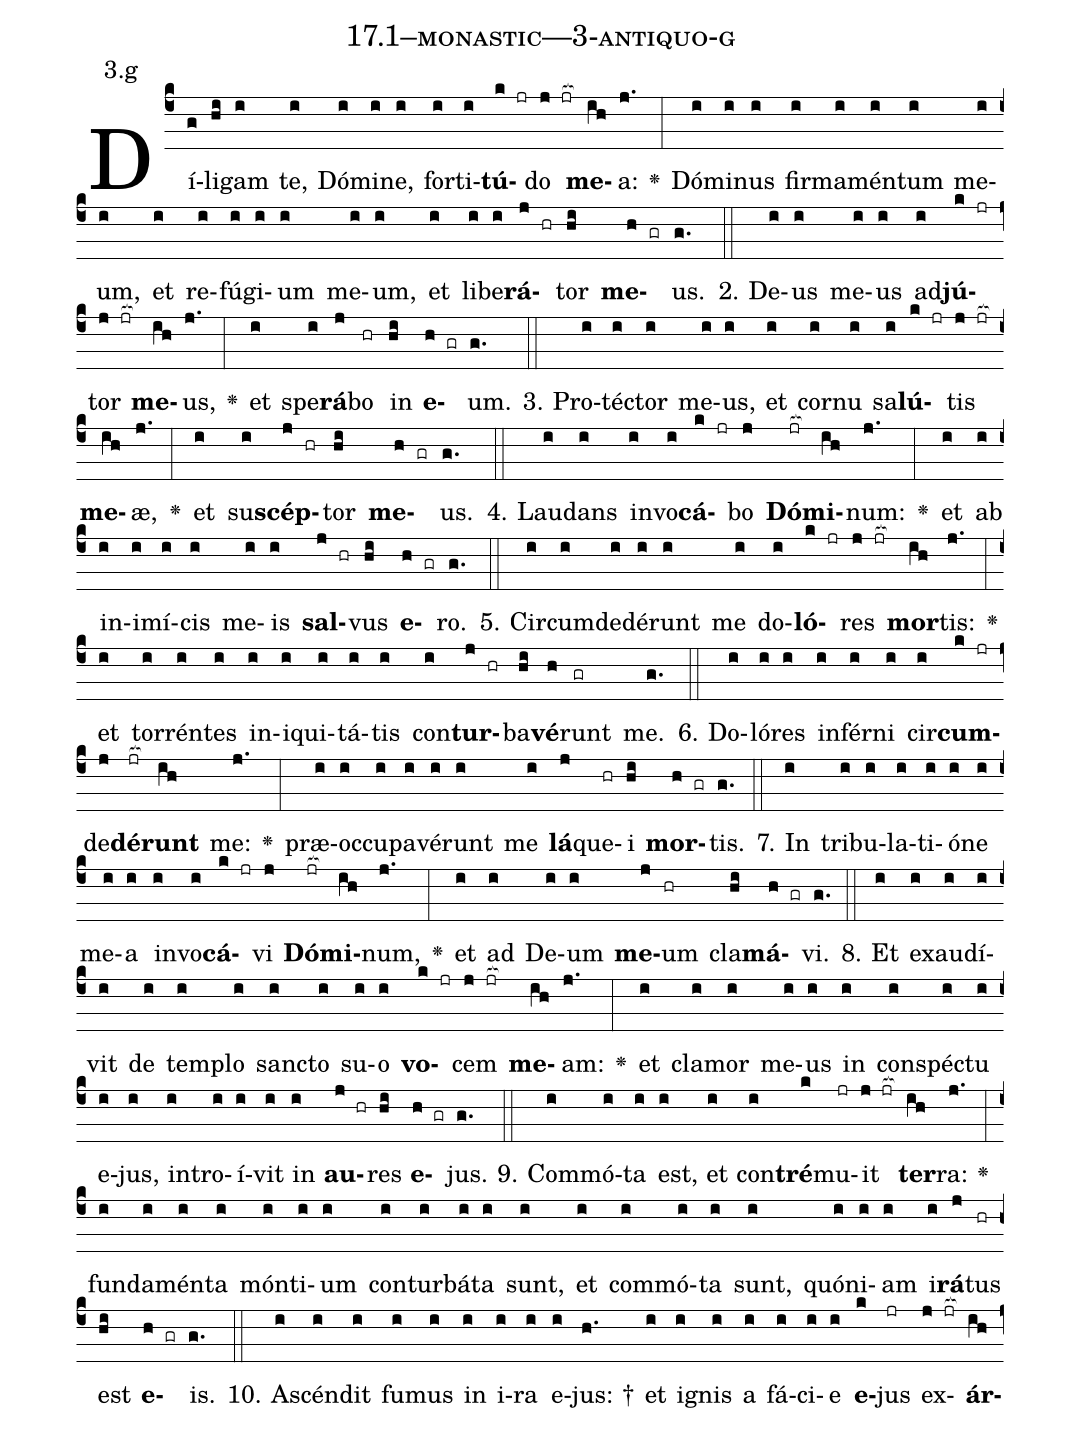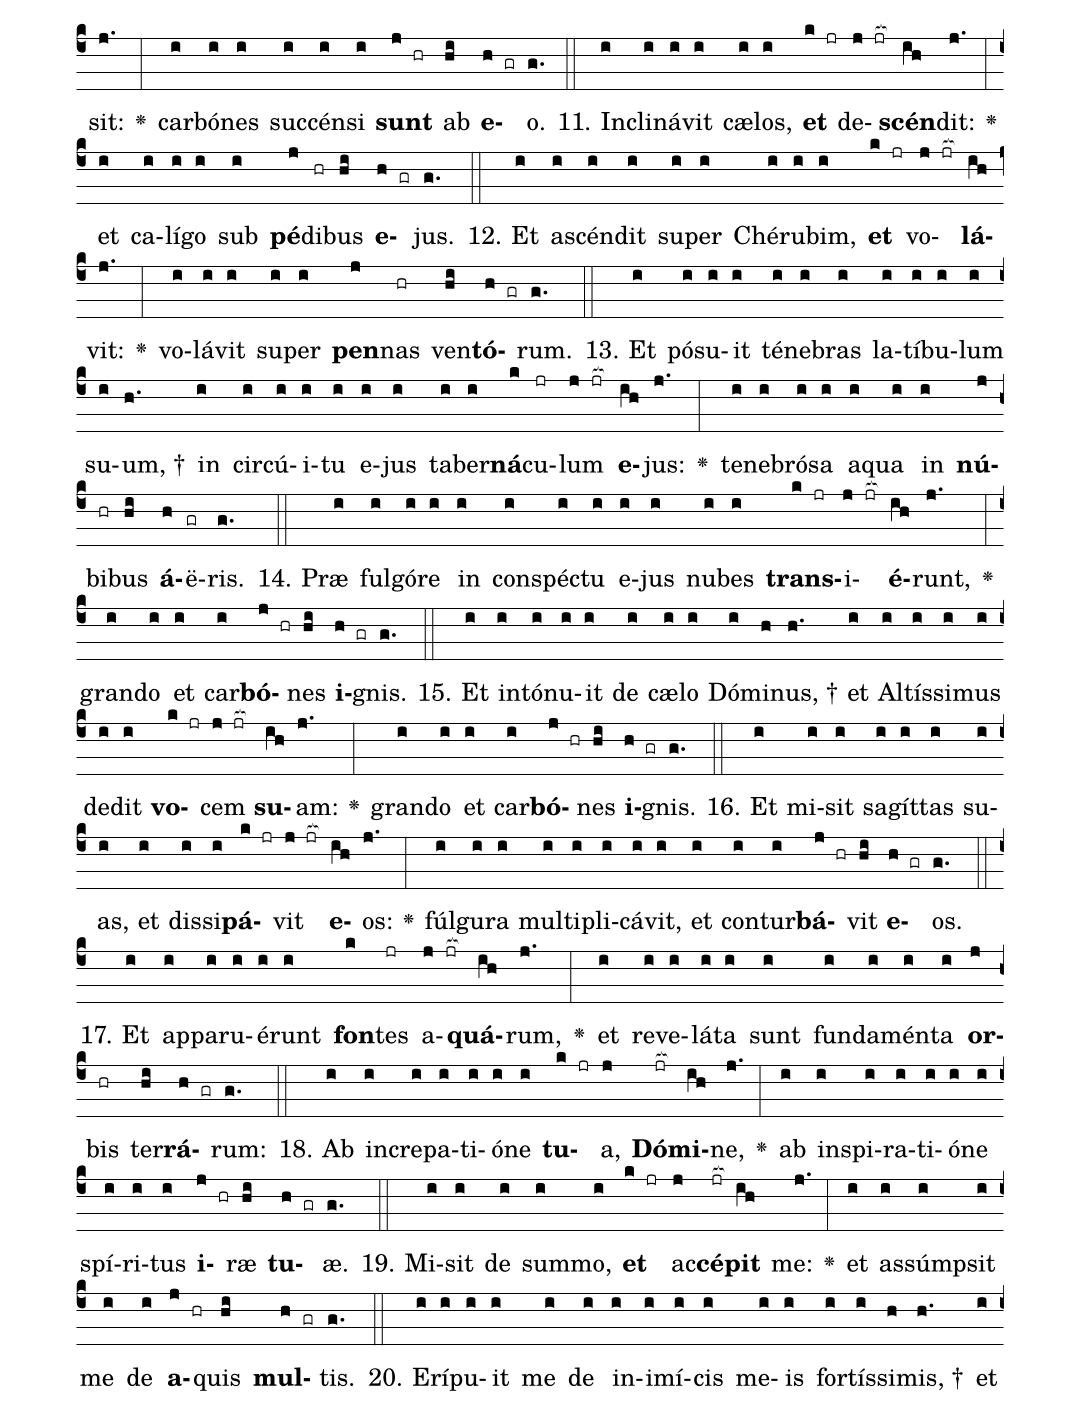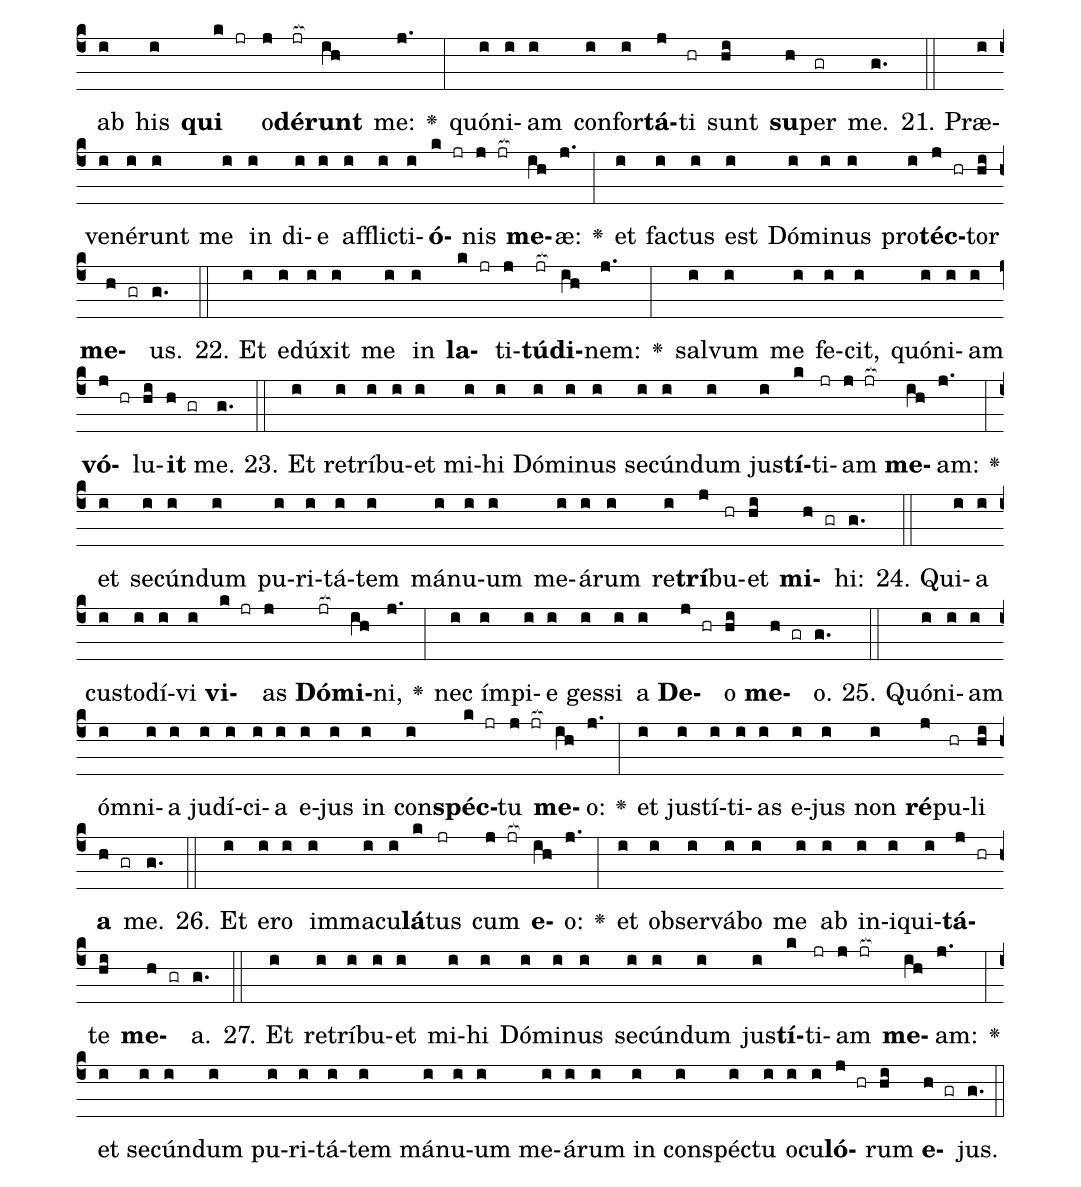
name: 17.1--monastic---3-antiquo-g;
annotation: 3.g;
%%
(c4)Dí(g)li(hi)gam(i) te,(i) Dó(i)mi(i)ne,(i) for(i)ti(i)<b>tú</b>(k jr)do(j jr[ocb:1{]) <b>me</b>(ih[ocb:0}])a:(j.) <v>\greheightstar</v>(:) Dó(i)mi(i)nus(i) fir(i)ma(i)mén(i)tum(i) me(i)um,(i) et(i) re(i)fú(i)gi(i)um(i) me(i)um,(i) et(i) li(i)be(i)<b>rá</b>(j hr)tor(hi) <b>me</b>(h gr)us.(g.) (::)
2. De(i)us(i) me(i)us(i) ad(i)<b>jú</b>(k jr)tor(j jr[ocb:1{]) <b>me</b>(ih[ocb:0}])us,(j.) <v>\greheightstar</v>(:) et(i) spe(i)<b>rá</b>(j)bo(hr) in(hi) <b>e</b>(h gr)um.(g.) (::)
3. Pro(i)téc(i)tor(i) me(i)us,(i) et(i) cor(i)nu(i) sa(i)<b>lú</b>(k jr)tis(j jr[ocb:1{]) <b>me</b>(ih[ocb:0}])æ,(j.) <v>\greheightstar</v>(:) et(i) su(i)<b>scép</b>(j hr)tor(hi) <b>me</b>(h gr)us.(g.) (::)
4. Lau(i)dans(i) in(i)vo(i)<b>cá</b>(k jr)bo(j) <b>Dó</b>(jr[ocb:1{])<b>mi</b>(ih[ocb:0}])num:(j.) <v>\greheightstar</v>(:) et(i) ab(i) in(i)i(i)mí(i)cis(i) me(i)is(i) <b>sal</b>(j hr)vus(hi) <b>e</b>(h gr)ro.(g.) (::)
5. Cir(i)cum(i)de(i)dé(i)runt(i) me(i) do(i)<b>ló</b>(k jr)res(j jr[ocb:1{]) <b>mor</b>(ih[ocb:0}])tis:(j.) <v>\greheightstar</v>(:) et(i) tor(i)rén(i)tes(i) in(i)i(i)qui(i)tá(i)tis(i) con(i)<b>tur</b>(j hr)ba(hi)<b>vé</b>(h)runt(gr) me.(g.) (::)
6. Do(i)ló(i)res(i) in(i)fér(i)ni(i) cir(i)<b>cum</b>(k jr)de(j)<b>dé</b>(jr[ocb:1{])<b>runt</b>(ih[ocb:0}]) me:(j.) <v>\greheightstar</v>(:) præ(i)oc(i)cu(i)pa(i)vé(i)runt(i) me(i) <b>lá</b>(j)que(hr)i(hi) <b>mor</b>(h gr)tis.(g.) (::)
7. In(i) tri(i)bu(i)la(i)ti(i)ó(i)ne(i) me(i)a(i) in(i)vo(i)<b>cá</b>(k jr)vi(j) <b>Dó</b>(jr[ocb:1{])<b>mi</b>(ih[ocb:0}])num,(j.) <v>\greheightstar</v>(:) et(i) ad(i) De(i)um(i) <b>me</b>(j)um(hr) cla(hi)<b>má</b>(h gr)vi.(g.) (::)
8. Et(i) ex(i)au(i)dí(i)vit(i) de(i) tem(i)plo(i) sanc(i)to(i) su(i)o(i) <b>vo</b>(k jr)cem(j jr[ocb:1{]) <b>me</b>(ih[ocb:0}])am:(j.) <v>\greheightstar</v>(:) et(i) cla(i)mor(i) me(i)us(i) in(i) con(i)spéc(i)tu(i) e(i)jus,(i) in(i)tro(i)í(i)vit(i) in(i) <b>au</b>(j hr)res(hi) <b>e</b>(h gr)jus.(g.) (::)
9. Com(i)mó(i)ta(i) est,(i) et(i) con(i)<b>tré</b>(k)mu(jr)it(j jr[ocb:1{]) <b>ter</b>(ih[ocb:0}])ra:(j.) <v>\greheightstar</v>(:) fun(i)da(i)mén(i)ta(i) món(i)ti(i)um(i) con(i)tur(i)bá(i)ta(i) sunt,(i) et(i) com(i)mó(i)ta(i) sunt,(i) quón(i)i(i)am(i) i(i)<b>rá</b>(j)tus(hr) est(hi) <b>e</b>(h gr)is.(g.) (::)
10. A(i)scén(i)dit(i) fu(i)mus(i) in(i) i(i)ra(i) e(i)jus: †(h.) et(i) i(i)gnis(i) a(i) fá(i)ci(i)e(i) <b>e</b>(k)jus(jr) ex(j jr[ocb:1{])<b>ár</b>(ih[ocb:0}])sit:(j.) <v>\greheightstar</v>(:) car(i)bó(i)nes(i) suc(i)cén(i)si(i) <b>sunt</b>(j hr) ab(hi) <b>e</b>(h gr)o.(g.) (::)
11. In(i)cli(i)ná(i)vit(i) cæ(i)los,(i) <b>et</b>(k jr) de(j jr[ocb:1{])<b>scén</b>(ih[ocb:0}])dit:(j.) <v>\greheightstar</v>(:) et(i) ca(i)lí(i)go(i) sub(i) <b>pé</b>(j)di(hr)bus(hi) <b>e</b>(h gr)jus.(g.) (::)
12. Et(i) a(i)scén(i)dit(i) su(i)per(i) Ché(i)ru(i)bim,(i) <b>et</b>(k jr) vo(j jr[ocb:1{])<b>lá</b>(ih[ocb:0}])vit:(j.) <v>\greheightstar</v>(:) vo(i)lá(i)vit(i) su(i)per(i) <b>pen</b>(j)nas(hr) ven(hi)<b>tó</b>(h gr)rum.(g.) (::)
13. Et(i) pó(i)su(i)it(i) té(i)ne(i)bras(i) la(i)tí(i)bu(i)lum(i) su(i)um, †(h.) in(i) cir(i)cú(i)i(i)tu(i) e(i)jus(i) ta(i)ber(i)<b>ná</b>(k)cu(jr)lum(j jr[ocb:1{]) <b>e</b>(ih[ocb:0}])jus:(j.) <v>\greheightstar</v>(:) te(i)ne(i)bró(i)sa(i) a(i)qua(i) in(i) <b>nú</b>(j)bi(hr)bus(hi) <b>á</b>(h)ë(gr)ris.(g.) (::)
14. Præ(i) ful(i)gó(i)re(i) in(i) con(i)spéc(i)tu(i) e(i)jus(i) nu(i)bes(i) <b>trans</b>(k jr)i(j jr[ocb:1{])<b>é</b>(ih[ocb:0}])runt,(j.) <v>\greheightstar</v>(:) gran(i)do(i) et(i) car(i)<b>bó</b>(j hr)nes(hi) <b>i</b>(h gr)gnis.(g.) (::)
15. Et(i) in(i)tó(i)nu(i)it(i) de(i) cæ(i)lo(i) Dó(i)mi(h)nus, †(h.) et(i) Al(i)tís(i)si(i)mus(i) de(i)dit(i) <b>vo</b>(k jr)cem(j jr[ocb:1{]) <b>su</b>(ih[ocb:0}])am:(j.) <v>\greheightstar</v>(:) gran(i)do(i) et(i) car(i)<b>bó</b>(j hr)nes(hi) <b>i</b>(h gr)gnis.(g.) (::)
16. Et(i) mi(i)sit(i) sa(i)gít(i)tas(i) su(i)as,(i) et(i) dis(i)si(i)<b>pá</b>(k jr)vit(j jr[ocb:1{]) <b>e</b>(ih[ocb:0}])os:(j.) <v>\greheightstar</v>(:) fúl(i)gu(i)ra(i) mul(i)ti(i)pli(i)cá(i)vit,(i) et(i) con(i)tur(i)<b>bá</b>(j hr)vit(hi) <b>e</b>(h gr)os.(g.) (::)
17. Et(i) ap(i)pa(i)ru(i)é(i)runt(i) <b>fon</b>(k)tes(jr) a(j jr[ocb:1{])<b>quá</b>(ih[ocb:0}])rum,(j.) <v>\greheightstar</v>(:) et(i) re(i)ve(i)lá(i)ta(i) sunt(i) fun(i)da(i)mén(i)ta(i) <b>or</b>(j)bis(hr) ter(hi)<b>rá</b>(h gr)rum:(g.) (::)
18. Ab(i) in(i)cre(i)pa(i)ti(i)ó(i)ne(i) <b>tu</b>(k jr)a,(j) <b>Dó</b>(jr[ocb:1{])<b>mi</b>(ih[ocb:0}])ne,(j.) <v>\greheightstar</v>(:) ab(i) in(i)spi(i)ra(i)ti(i)ó(i)ne(i) spí(i)ri(i)tus(i) <b>i</b>(j hr)ræ(hi) <b>tu</b>(h gr)æ.(g.) (::)
19. Mi(i)sit(i) de(i) sum(i)mo,(i) <b>et</b>(k jr) ac(j)<b>cé</b>(jr[ocb:1{])<b>pit</b>(ih[ocb:0}]) me:(j.) <v>\greheightstar</v>(:) et(i) as(i)súmp(i)sit(i) me(i) de(i) <b>a</b>(j hr)quis(hi) <b>mul</b>(h gr)tis.(g.) (::)
20. E(i)rí(i)pu(i)it(i) me(i) de(i) in(i)i(i)mí(i)cis(i) me(i)is(i) for(i)tís(i)si(h)mis, †(h.) et(i) ab(i) his(i) <b>qui</b>(k jr) o(j)<b>dé</b>(jr[ocb:1{])<b>runt</b>(ih[ocb:0}]) me:(j.) <v>\greheightstar</v>(:) quón(i)i(i)am(i) con(i)for(i)<b>tá</b>(j)ti(hr) sunt(hi) <b>su</b>(h)per(gr) me.(g.) (::)
21. Præ(i)ve(i)né(i)runt(i) me(i) in(i) di(i)e(i) af(i)flic(i)ti(i)<b>ó</b>(k jr)nis(j jr[ocb:1{]) <b>me</b>(ih[ocb:0}])æ:(j.) <v>\greheightstar</v>(:) et(i) fac(i)tus(i) est(i) Dó(i)mi(i)nus(i) pro(i)<b>téc</b>(j hr)tor(hi) <b>me</b>(h gr)us.(g.) (::)
22. Et(i) e(i)dú(i)xit(i) me(i) in(i) <b>la</b>(k jr)ti(j)<b>tú</b>(jr[ocb:1{])<b>di</b>(ih[ocb:0}])nem:(j.) <v>\greheightstar</v>(:) sal(i)vum(i) me(i) fe(i)cit,(i) quón(i)i(i)am(i) <b>vó</b>(j hr)lu(hi)<b>it</b>(h gr) me.(g.) (::)
23. Et(i) re(i)trí(i)bu(i)et(i) mi(i)hi(i) Dó(i)mi(i)nus(i) se(i)cún(i)dum(i) jus(i)<b>tí</b>(k)ti(jr)am(j jr[ocb:1{]) <b>me</b>(ih[ocb:0}])am:(j.) <v>\greheightstar</v>(:) et(i) se(i)cún(i)dum(i) pu(i)ri(i)tá(i)tem(i) má(i)nu(i)um(i) me(i)á(i)rum(i) re(i)<b>trí</b>(j)bu(hr)et(hi) <b>mi</b>(h gr)hi:(g.) (::)
24. Qui(i)a(i) cus(i)to(i)dí(i)vi(i) <b>vi</b>(k jr)as(j) <b>Dó</b>(jr[ocb:1{])<b>mi</b>(ih[ocb:0}])ni,(j.) <v>\greheightstar</v>(:) nec(i) ím(i)pi(i)e(i) ges(i)si(i) a(i) <b>De</b>(j hr)o(hi) <b>me</b>(h gr)o.(g.) (::)
25. Quón(i)i(i)am(i) óm(i)ni(i)a(i) ju(i)dí(i)ci(i)a(i) e(i)jus(i) in(i) con(i)<b>spéc</b>(k jr)tu(j jr[ocb:1{]) <b>me</b>(ih[ocb:0}])o:(j.) <v>\greheightstar</v>(:) et(i) jus(i)tí(i)ti(i)as(i) e(i)jus(i) non(i) <b>ré</b>(j)pu(hr)li(hi) <b>a</b>(h gr) me.(g.) (::)
26. Et(i) e(i)ro(i) im(i)ma(i)cu(i)<b>lá</b>(k)tus(jr) cum(j jr[ocb:1{]) <b>e</b>(ih[ocb:0}])o:(j.) <v>\greheightstar</v>(:) et(i) ob(i)ser(i)vá(i)bo(i) me(i) ab(i) in(i)i(i)qui(i)<b>tá</b>(j hr)te(hi) <b>me</b>(h gr)a.(g.) (::)
27. Et(i) re(i)trí(i)bu(i)et(i) mi(i)hi(i) Dó(i)mi(i)nus(i) se(i)cún(i)dum(i) jus(i)<b>tí</b>(k)ti(jr)am(j jr[ocb:1{]) <b>me</b>(ih[ocb:0}])am:(j.) <v>\greheightstar</v>(:) et(i) se(i)cún(i)dum(i) pu(i)ri(i)tá(i)tem(i) má(i)nu(i)um(i) me(i)á(i)rum(i) in(i) con(i)spéc(i)tu(i) o(i)cu(i)<b>ló</b>(j hr)rum(hi) <b>e</b>(h gr)jus.(g.) (::)
